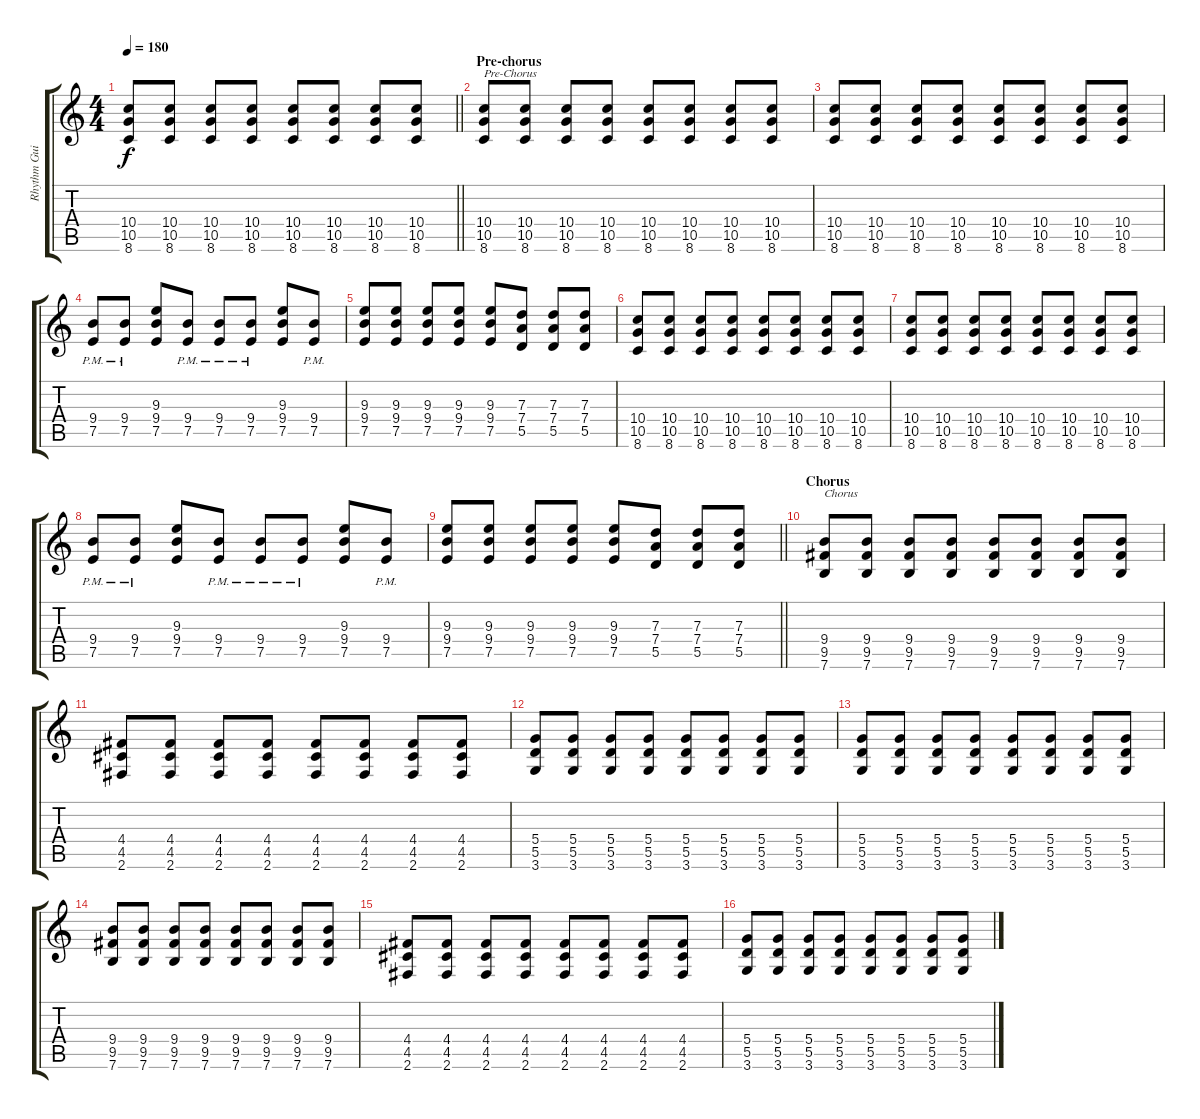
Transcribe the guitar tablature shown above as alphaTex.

\track ("Rhythm Guitar - Tony Sly" "Rhythm Gui") {instrument distortionguitar}
\staff {score tabs}
\tuning (E4 B3 G3 D3 A2 E2) {hide}
\ts (4 4)
\tempo 180
\clef g2
\barLineRight lightlight
\ks c
(10.4 10.5 8.6).8{dy f} (10.4 10.5 8.6).8 (10.4 10.5 8.6).8 (10.4 10.5 8.6).8 (10.4 10.5 8.6).8 (10.4 10.5 8.6).8 (10.4 10.5 8.6).8 (10.4 10.5 8.6).8 |
\section ("" "Pre-chorus")
(10.4 10.5 8.6).8{txt "Pre-Chorus"} (10.4 10.5 8.6).8 (10.4 10.5 8.6).8 (10.4 10.5 8.6).8 (10.4 10.5 8.6).8 (10.4 10.5 8.6).8 (10.4 10.5 8.6).8 (10.4 10.5 8.6).8 |
(10.4 10.5 8.6).8 (10.4 10.5 8.6).8 (10.4 10.5 8.6).8 (10.4 10.5 8.6).8 (10.4 10.5 8.6).8 (10.4 10.5 8.6).8 (10.4 10.5 8.6).8 (10.4 10.5 8.6).8 |
(9.4{pm} 7.5{pm}).8 (9.4{pm} 7.5{pm}).8 (9.3 9.4 7.5).8 (9.4{pm} 7.5{pm}).8 (9.4{pm} 7.5{pm}).8 (9.4{pm} 7.5{pm}).8 (9.3 9.4 7.5).8 (9.4{pm} 7.5{pm}).8 |
(9.3 9.4 7.5).8 (9.3 9.4 7.5).8 (9.3 9.4 7.5).8 (9.3 9.4 7.5).8 (9.3 9.4 7.5).8 (7.3 7.4 5.5).8 (7.3 7.4 5.5).8 (7.3 7.4 5.5).8 |
(10.4 10.5 8.6).8 (10.4 10.5 8.6).8 (10.4 10.5 8.6).8 (10.4 10.5 8.6).8 (10.4 10.5 8.6).8 (10.4 10.5 8.6).8 (10.4 10.5 8.6).8 (10.4 10.5 8.6).8 |
(10.4 10.5 8.6).8 (10.4 10.5 8.6).8 (10.4 10.5 8.6).8 (10.4 10.5 8.6).8 (10.4 10.5 8.6).8 (10.4 10.5 8.6).8 (10.4 10.5 8.6).8 (10.4 10.5 8.6).8 |
(9.4{pm} 7.5{pm}).8 (9.4{pm} 7.5{pm}).8 (9.3 9.4 7.5).8 (9.4{pm} 7.5{pm}).8 (9.4{pm} 7.5{pm}).8 (9.4{pm} 7.5{pm}).8 (9.3 9.4 7.5).8 (9.4{pm} 7.5{pm}).8 |
\barLineRight lightlight
(9.3 9.4 7.5).8 (9.3 9.4 7.5).8 (9.3 9.4 7.5).8 (9.3 9.4 7.5).8 (9.3 9.4 7.5).8 (7.3 7.4 5.5).8 (7.3 7.4 5.5).8 (7.3 7.4 5.5).8 |
\section ("" "Chorus")
(9.4 9.5 7.6).8{txt "Chorus"} (9.4 9.5 7.6).8 (9.4 9.5 7.6).8 (9.4 9.5 7.6).8 (9.4 9.5 7.6).8 (9.4 9.5 7.6).8 (9.4 9.5 7.6).8 (9.4 9.5 7.6).8 |
(4.4 4.5 2.6).8 (4.4 4.5 2.6).8 (4.4 4.5 2.6).8 (4.4 4.5 2.6).8 (4.4 4.5 2.6).8 (4.4 4.5 2.6).8 (4.4 4.5 2.6).8 (4.4 4.5 2.6).8 |
(5.4 5.5 3.6).8 (5.4 5.5 3.6).8 (5.4 5.5 3.6).8 (5.4 5.5 3.6).8 (5.4 5.5 3.6).8 (5.4 5.5 3.6).8 (5.4 5.5 3.6).8 (5.4 5.5 3.6).8 |
(5.4 5.5 3.6).8 (5.4 5.5 3.6).8 (5.4 5.5 3.6).8 (5.4 5.5 3.6).8 (5.4 5.5 3.6).8 (5.4 5.5 3.6).8 (5.4 5.5 3.6).8 (5.4 5.5 3.6).8 |
(9.4 9.5 7.6).8 (9.4 9.5 7.6).8 (9.4 9.5 7.6).8 (9.4 9.5 7.6).8 (9.4 9.5 7.6).8 (9.4 9.5 7.6).8 (9.4 9.5 7.6).8 (9.4 9.5 7.6).8 |
(4.4 4.5 2.6).8 (4.4 4.5 2.6).8 (4.4 4.5 2.6).8 (4.4 4.5 2.6).8 (4.4 4.5 2.6).8 (4.4 4.5 2.6).8 (4.4 4.5 2.6).8 (4.4 4.5 2.6).8 |
(5.4 5.5 3.6).8 (5.4 5.5 3.6).8 (5.4 5.5 3.6).8 (5.4 5.5 3.6).8 (5.4 5.5 3.6).8 (5.4 5.5 3.6).8 (5.4 5.5 3.6).8 (5.4 5.5 3.6).8
